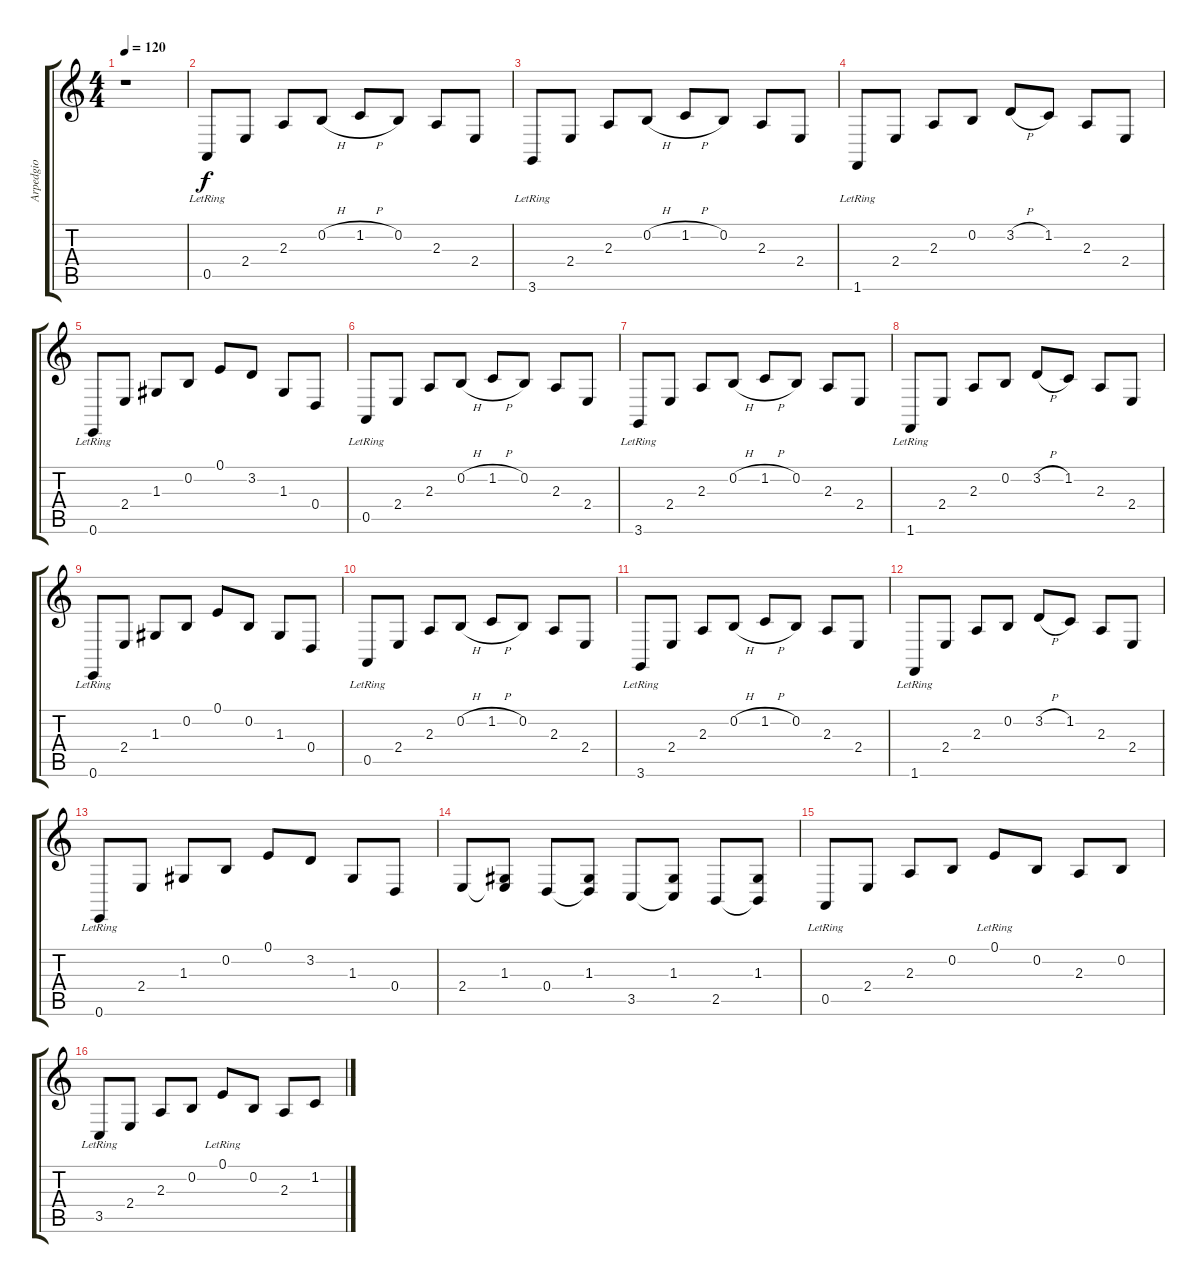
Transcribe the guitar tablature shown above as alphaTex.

\track ("Arpedgio" "Arpedgio") {instrument brightacousticpiano}
\staff {score tabs}
\tuning (E4 B3 G3 D3 A2 E2) {hide}
\ts (4 4)
\tempo 120
\clef g2
\ks c
r.1{dy f instrument brightacousticpiano} |
0.5{lr}.8 2.4.8 2.3.8 0.2{h}.8 1.2{h}.8 0.2.8 2.3.8 2.4.8 |
3.6{lr}.8 2.4.8 2.3.8 0.2{h}.8 1.2{h}.8 0.2.8 2.3.8 2.4.8 |
1.6{lr}.8 2.4.8 2.3.8 0.2.8 3.2{h}.8 1.2.8 2.3.8 2.4.8 |
0.6{lr}.8 2.4.8 1.3.8 0.2.8 0.1.8 3.2.8 1.3.8 0.4.8 |
0.5{lr}.8 2.4.8 2.3.8 0.2{h}.8 1.2{h}.8 0.2.8 2.3.8 2.4.8 |
3.6{lr}.8 2.4.8 2.3.8 0.2{h}.8 1.2{h}.8 0.2.8 2.3.8 2.4.8 |
1.6{lr}.8 2.4.8 2.3.8 0.2.8 3.2{h}.8 1.2.8 2.3.8 2.4.8 |
0.6{lr}.8 2.4.8 1.3.8 0.2.8 0.1.8 0.2.8 1.3.8 0.4.8 |
0.5{lr}.8 2.4.8 2.3.8 0.2{h}.8 1.2{h}.8 0.2.8 2.3.8 2.4.8 |
3.6{lr}.8 2.4.8 2.3.8 0.2{h}.8 1.2{h}.8 0.2.8 2.3.8 2.4.8 |
1.6{lr}.8 2.4.8 2.3.8 0.2.8 3.2{h}.8 1.2.8 2.3.8 2.4.8 |
0.6{lr}.8 2.4.8 1.3.8 0.2.8 0.1.8 3.2.8 1.3.8 0.4.8 |
2.4.8 (1.3 2.4{t}).8 0.4.8 (1.3 0.4{t}).8 3.5.8 (1.3 3.5{t}).8 2.5.8 (1.3 2.5{t}).8 |
0.5{lr}.8 2.4.8 2.3.8 0.2.8 0.1{lr}.8 0.2.8 2.3.8 0.2.8 |
3.5{lr}.8 2.4.8 2.3.8 0.2.8 0.1{lr}.8 0.2.8 2.3.8 1.2.8
